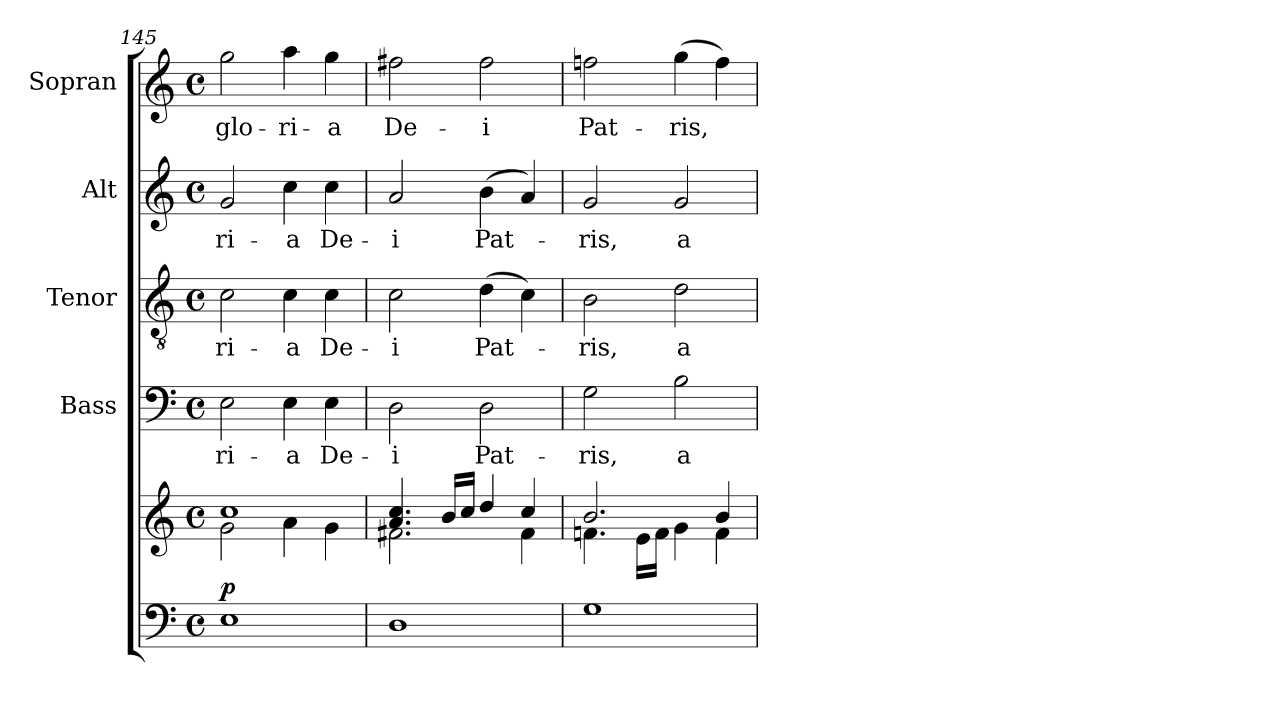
**kern	**kern	**dynam	**kern	**text	**kern	**text	**kern	**text	**kern	**text
*part5	*part5	*part5	*part4	*part4	*part3	*part3	*part2	*part2	*part1	*part1
*staff6	*staff5	*staff5/6	*staff4	*staff4	*staff3	*staff3	*staff2	*staff2	*staff1	*staff1
*	*	*	*I"Bass	*	*I"Tenor	*	*I"Alt	*	*I"Sopran	*
*	*	*	*I'B.	*	*I'T.	*	*I'A.	*	*I'S.	*
*clefF4	*clefG2	*	*clefF4	*	*clefGv2	*	*clefG2	*	*clefG2	*
*k[]	*k[]	*	*k[]	*	*k[]	*	*k[]	*	*k[]	*
*C:	*C:	*	*C:	*	*C:	*	*C:	*	*C:	*
*M4/4	*M4/4	*	*M4/4	*	*M4/4	*	*M4/4	*	*M4/4	*
*met(c)	*met(c)	*	*met(c)	*	*met(c)	*	*met(c)	*	*met(c)	*
=145	=145	=145	=145	=145	=145	=145	=145	=145	=145	=145
*	*^	*	*	*	*	*	*	*	*	*
!	!	!	!LO:DY:a=2	!	!LO:LY:b	!	!LO:LY:b	!	!LO:LY:b	!	!LO:LY:b
1E	1cc	2g\	p	2E\	-ri-	2c\	-ri-	2g/	-ri-	2gg\	glo-
!	!	!	!	!	!LO:LY:b	!	!LO:LY:b	!	!LO:LY:b	!	!LO:LY:b
.	.	4a\	.	4E\	-a	4c\	-a	4cc\	-a	4aa\	-ri-
!	!	!	!	!	!LO:LY:b	!	!LO:LY:b	!	!LO:LY:b	!	!LO:LY:b
.	.	4g\	.	4E\	De-	4c\	De-	4cc\	De-	4gg\	-a
=146	=146	=146	=146	=146	=146	=146	=146	=146	=146	=146	=146
!	!	!	!	!	!LO:LY:b	!	!LO:LY:b	!	!LO:LY:b	!	!LO:LY:b
1D	4.a/ 4.cc/	2.f#X\	.	2D\	-i	2c\	-i	2a/	-i	2ff#X\	De-
.	16b/LL	.	.	.	.	.	.	.	.	.	.
.	16cc/JJ	.	.	.	.	.	.	.	.	.	.
!	!	!	!	!	!LO:LY:b	!	!LO:LY:b	!	!LO:LY:b	!	!LO:LY:b
.	4dd/	.	.	2D\	Pat-	(>4d\	Pat-	(>4b\	Pat-	2ff#\	-i
.	4cc/	4f#\	.	.	.	4c\)	.	4a/)	.	.	.
=147	=147	=147	=147	=147	=147	=147	=147	=147	=147	=147	=147
!	!	!	!	!	!LO:LY:b	!	!LO:LY:b	!	!LO:LY:b	!	!LO:LY:b
1G	2.b/	4.fn\	.	2G\	-ris,	2B\	-ris,	2g/	-ris,	2ffn\	Pat-
.	.	16e\LL	.	.	.	.	.	.	.	.	.
.	.	16f\JJ	.	.	.	.	.	.	.	.	.
!	!	!	!	!	!LO:LY:b	!	!LO:LY:b	!	!LO:LY:b	!	!LO:LY:b
.	.	4g\	.	2B\	a-	2d\	a-	2g/	a-	(>4gg\	-ris,
.	4b/	4f\	.	.	.	.	.	.	.	4ff\)	.
*	*v	*v	*	*	*	*	*	*	*	*	*
=	=	=	=	=	=	=	=	=	=	=
*-	*-	*-	*-	*-	*-	*-	*-	*-	*-	*-
